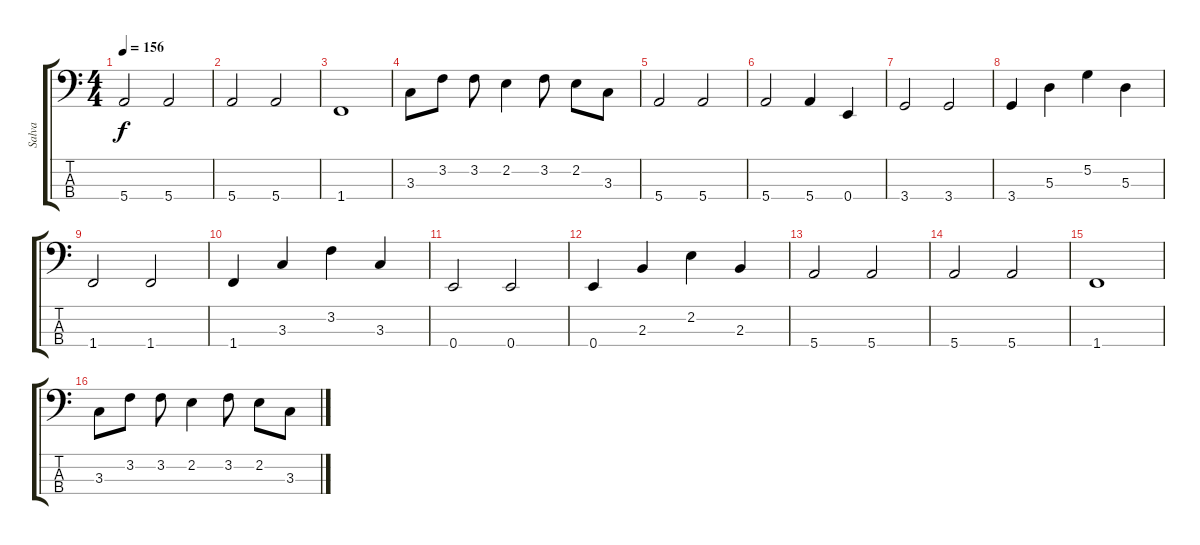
\track ("Salva" "Salva") {instrument electricbassfinger}
\staff {score tabs}
\tuning (G2 D2 A1 E1) {hide}
\ts (4 4)
\tempo 156
\clef f4
\ks c
5.4.2{dy f} 5.4.2 |
5.4.2 5.4.2 |
1.4.1 |
3.3.8 3.2.8 3.2.8 2.2.4 3.2.8 2.2.8 3.3.8 |
5.4.2 5.4.2 |
5.4.2 5.4.4 0.4.4 |
3.4.2 3.4.2 |
3.4.4 5.3.4 5.2.4 5.3.4 |
1.4.2 1.4.2 |
1.4.4 3.3.4 3.2.4 3.3.4 |
0.4.2 0.4.2 |
0.4.4 2.3.4 2.2.4 2.3.4 |
5.4.2 5.4.2 |
5.4.2 5.4.2 |
1.4.1 |
3.3.8 3.2.8 3.2.8 2.2.4 3.2.8 2.2.8 3.3.8
